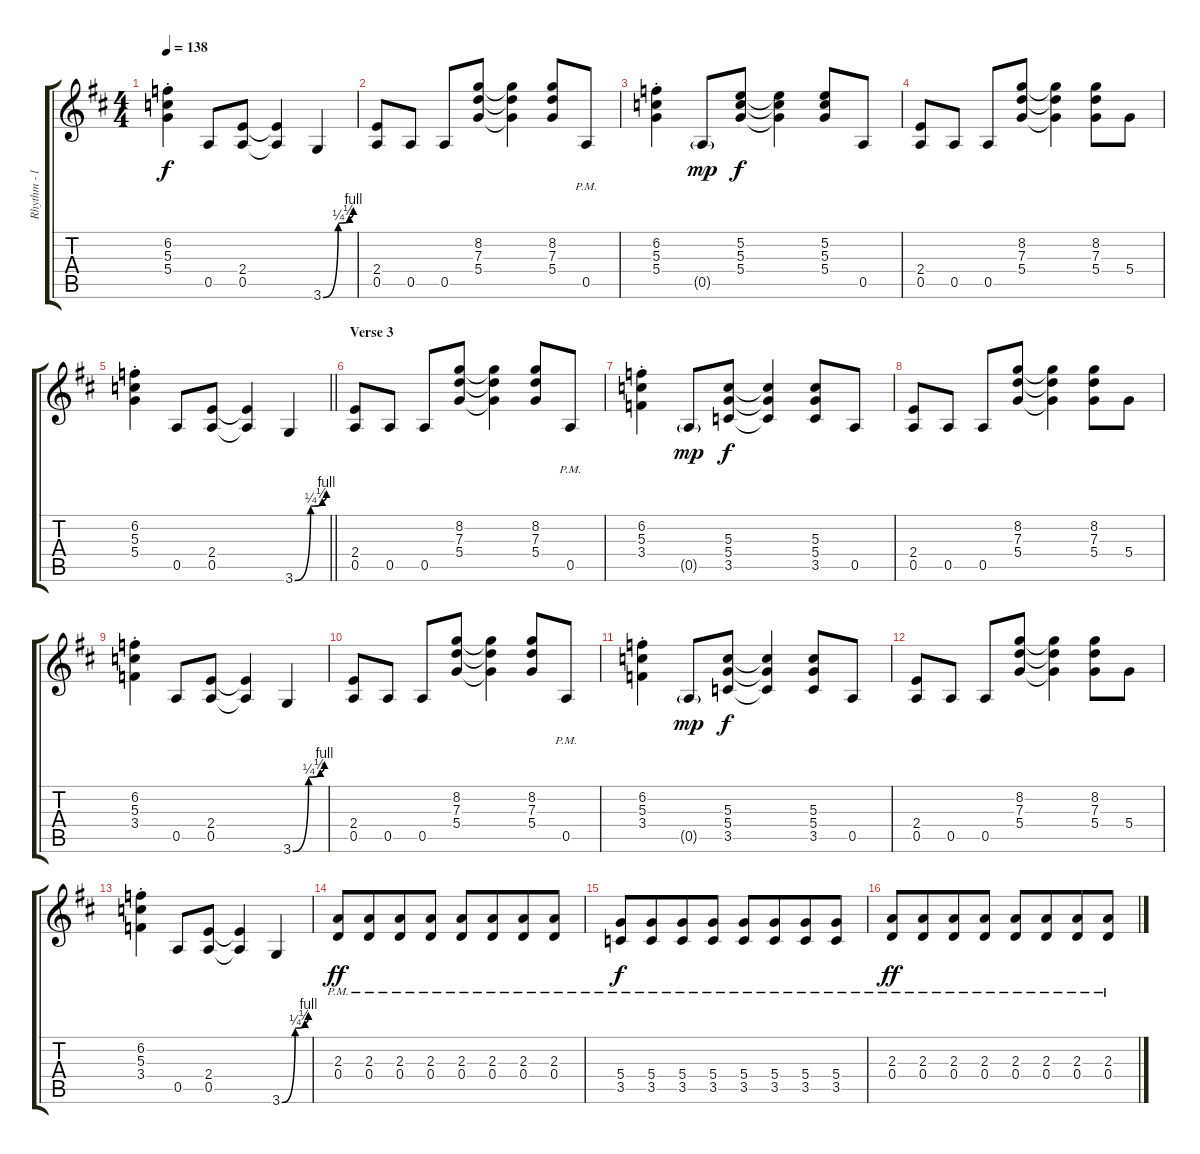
\track ("Rhythm - left" "Rhythm - l") {instrument distortionguitar}
\staff {score tabs}
\tuning (E4 B3 G3 D3 A2 E2) {hide}
\ts (4 4)
\tempo 138
\clef g2
\ks d
(6.2{st} 5.3{st} 5.4{st}).4{dy f} 0.5.8 (2.4 0.5).8 (2.4{t} 0.5{t}).4 3.6{be (custom 0 0 30 1 52 2 60 4)}.4 |
(2.4 0.5).8 0.5.8{beam split} 0.5.8 (8.2 7.3 5.4).8 (8.2{t} 7.3{t} 5.4{t}).4 (8.2 7.3 5.4).8 0.5{pm}.8 |
(6.2{st} 5.3{st} 5.4{st}).4 0.5{g}.8{dy mp} (5.2 5.3 5.4).8{dy f} (5.2{t} 5.3{t} 5.4{t}).4 (5.2 5.3 5.4).8 0.5.8 |
(2.4 0.5).8 0.5.8{beam split} 0.5.8 (8.2 7.3 5.4).8 (8.2{t} 7.3{t} 5.4{t}).4 (8.2 7.3 5.4).8 5.4.8 |
\barLineRight lightlight
(6.2{st} 5.3{st} 5.4{st}).4 0.5.8 (2.4 0.5).8 (2.4{t} 0.5{t}).4 3.6{be (custom 0 0 30 1 52 2 60 4)}.4 |
\section ("" "Verse 3")
(2.4 0.5).8 0.5.8{beam split} 0.5.8 (8.2 7.3 5.4).8 (8.2{t} 7.3{t} 5.4{t}).4 (8.2 7.3 5.4).8 0.5{pm}.8 |
(6.2{st} 5.3{st} 3.4{st}).4 0.5{g}.8{dy mp} (5.3 5.4 3.5).8{dy f} (5.3{t} 5.4{t} 3.5{t}).4 (5.3 5.4 3.5).8 0.5.8 |
(2.4 0.5).8 0.5.8{beam split} 0.5.8 (8.2 7.3 5.4).8 (8.2{t} 7.3{t} 5.4{t}).4 (8.2 7.3 5.4).8 5.4.8 |
(6.2{st} 5.3{st} 3.4{st}).4 0.5.8 (2.4 0.5).8 (2.4{t} 0.5{t}).4 3.6{be (custom 0 0 30 1 52 2 60 4)}.4 |
(2.4 0.5).8 0.5.8{beam split} 0.5.8 (8.2 7.3 5.4).8 (8.2{t} 7.3{t} 5.4{t}).4 (8.2 7.3 5.4).8 0.5{pm}.8 |
(6.2{st} 5.3{st} 3.4{st}).4 0.5{g}.8{dy mp} (5.3 5.4 3.5).8{dy f} (5.3{t} 5.4{t} 3.5{t}).4 (5.3 5.4 3.5).8 0.5.8 |
(2.4 0.5).8 0.5.8{beam split} 0.5.8 (8.2 7.3 5.4).8 (8.2{t} 7.3{t} 5.4{t}).4 (8.2 7.3 5.4).8 5.4.8 |
(6.2{st} 5.3{st} 3.4{st}).4 0.5.8 (2.4 0.5).8 (2.4{t} 0.5{t}).4 3.6{be (custom 0 0 30 1 52 2 60 4)}.4 |
(2.3{pm} 0.4{pm}).8{dy ff} (2.3{pm} 0.4{pm}).8{beam merge} (2.3{pm} 0.4{pm}).8 (2.3{pm} 0.4{pm}).8 (2.3{pm} 0.4{pm}).8 (2.3{pm} 0.4{pm}).8{beam merge} (2.3{pm} 0.4{pm}).8 (2.3{pm} 0.4{pm}).8 |
(5.4{pm} 3.5{pm}).8{dy f} (5.4{pm} 3.5{pm}).8{beam merge} (5.4{pm} 3.5{pm}).8 (5.4{pm} 3.5{pm}).8 (5.4{pm} 3.5{pm}).8 (5.4{pm} 3.5{pm}).8{beam merge} (5.4{pm} 3.5{pm}).8 (5.4{pm} 3.5{pm}).8 |
(2.3{pm} 0.4{pm}).8{dy ff} (2.3{pm} 0.4{pm}).8{beam merge} (2.3{pm} 0.4{pm}).8 (2.3{pm} 0.4{pm}).8 (2.3{pm} 0.4{pm}).8 (2.3{pm} 0.4{pm}).8{beam merge} (2.3{pm} 0.4{pm}).8 (2.3{pm} 0.4{pm}).8
